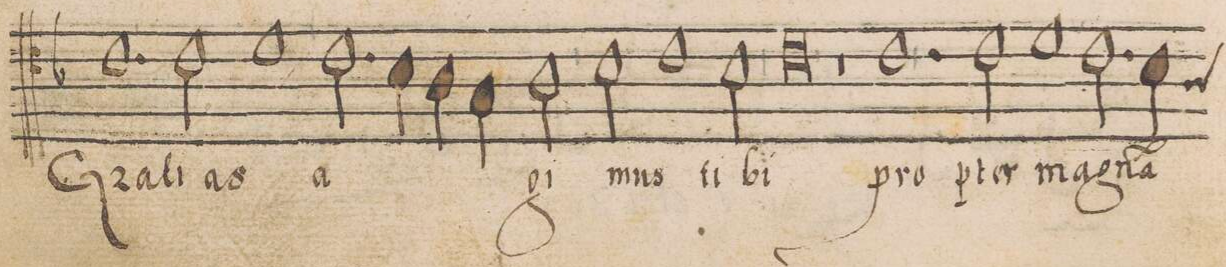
**kern	**text
*I"TENOR	*
*clefC4	*
*k[b-]	*
*met()	*
*M2/1	*
1.c	Gra-
=19-	=19-
2c\	-ti-
1d	-as
=20-	=20-
2.c\	a-
4B-\	.
4A\	.
4G\	.
2A\	-gi-
=21-	=21-
2B-\	-mus
1c	ti-
2B-\	-bi
=22-	=22-
0c	.
=23-	=23-
1r	.
1.c	pro-
=24-	=24-
2c\	-pter
1d	ma-
=25-	=25-
2.c\	-gna(m)
*custos:A	*
4B-\	.
*-	*-
